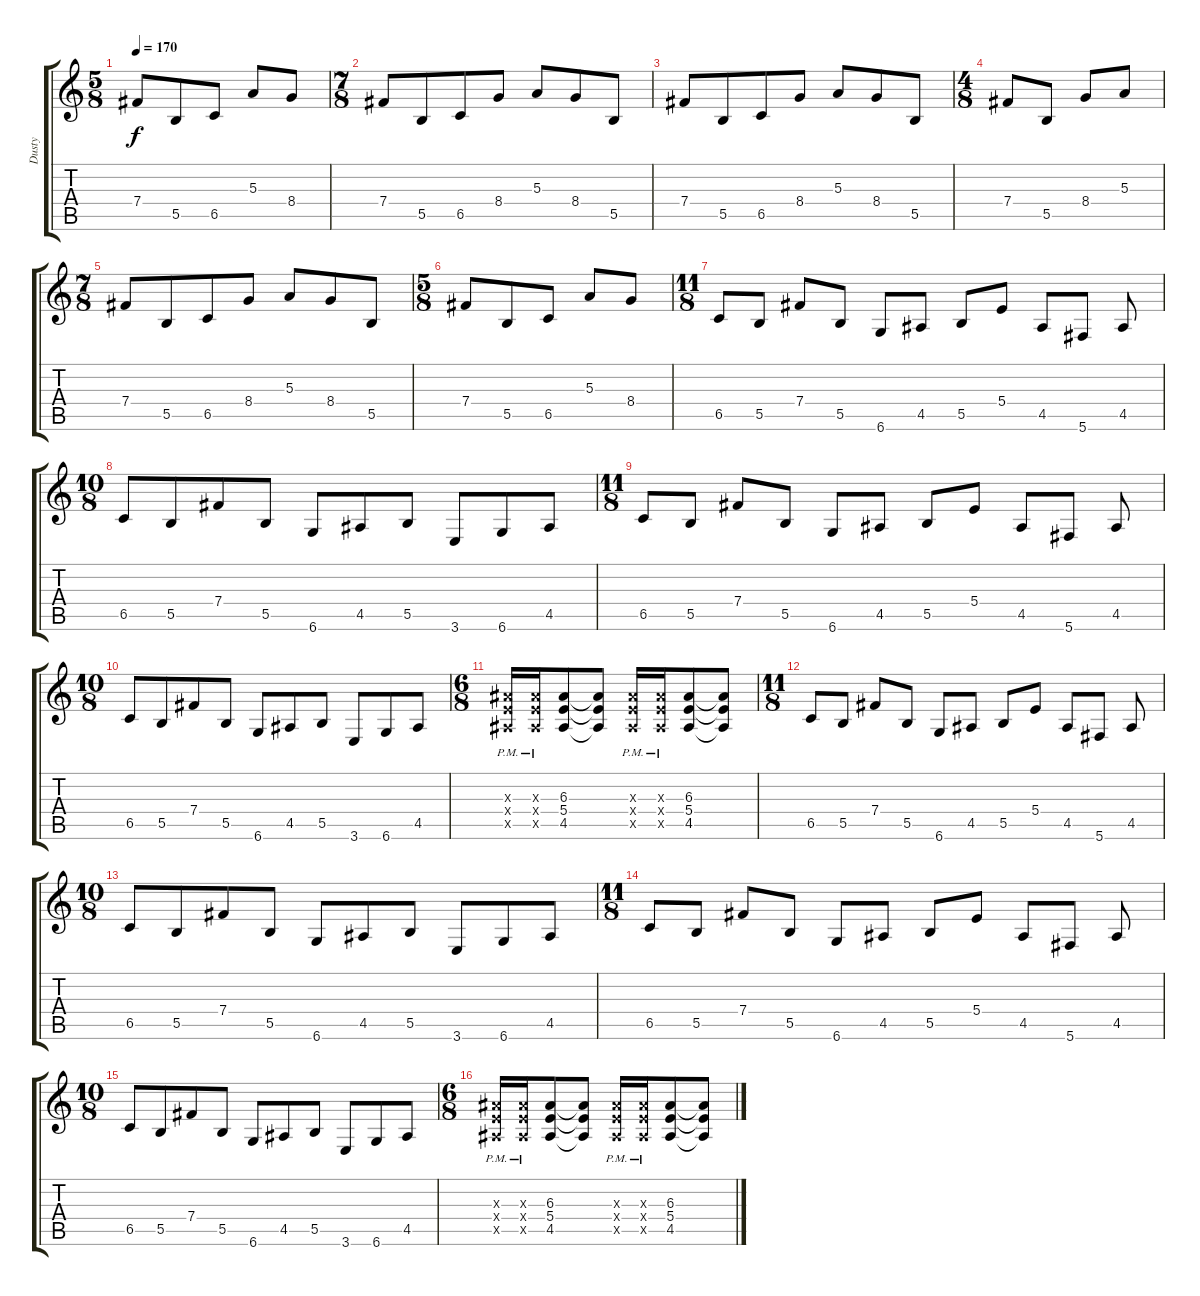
\track ("Dusty" "Dusty") {instrument distortionguitar}
\staff {score tabs}
\tuning (Db4 Ab3 E3 B2 Gb2 Db2) {hide}
\ts (5 8)
\tempo 170
\clef g2
\ks c
7.4.8{dy f} 5.5.8 6.5.8 5.3.8 8.4.8 |
\ts (7 8)
7.4.8 5.5.8 6.5.8 8.4.8 5.3.8 8.4.8 5.5.8 |
7.4.8 5.5.8 6.5.8 8.4.8 5.3.8 8.4.8 5.5.8 |
\ts (4 8)
7.4.8 5.5.8 8.4.8 5.3.8 |
\ts (7 8)
7.4.8 5.5.8 6.5.8 8.4.8 5.3.8 8.4.8 5.5.8 |
\ts (5 8)
7.4.8 5.5.8 6.5.8 5.3.8 8.4.8 |
\ts (11 8)
6.5.8 5.5.8 7.4.8 5.5.8 6.6.8 4.5.8 5.5.8 5.4.8 4.5.8 5.6.8 4.5.8 |
\ts (10 8)
6.5.8 5.5.8 7.4.8 5.5.8 6.6.8 4.5.8 5.5.8 3.6.8 6.6.8 4.5.8 |
\ts (11 8)
6.5.8 5.5.8 7.4.8 5.5.8 6.6.8 4.5.8 5.5.8 5.4.8 4.5.8 5.6.8 4.5.8 |
\ts (10 8)
6.5.8 5.5.8 7.4.8 5.5.8 6.6.8 4.5.8 5.5.8 3.6.8 6.6.8 4.5.8 |
\ts (6 8)
(6.3{pm x} 5.4{pm x} 4.5{pm x}).16 (6.3{pm x} 5.4{pm x} 4.5{pm x}).16 (6.3 5.4 4.5).8 (6.3{t} 5.4{t} 4.5{t}).8 (6.3{pm x} 5.4{pm x} 4.5{pm x}).16 (6.3{pm x} 5.4{pm x} 4.5{pm x}).16 (6.3 5.4 4.5).8 (6.3{t} 5.4{t} 4.5{t}).8 |
\ts (11 8)
6.5.8 5.5.8 7.4.8 5.5.8 6.6.8 4.5.8 5.5.8 5.4.8 4.5.8 5.6.8 4.5.8 |
\ts (10 8)
6.5.8 5.5.8 7.4.8 5.5.8 6.6.8 4.5.8 5.5.8 3.6.8 6.6.8 4.5.8 |
\ts (11 8)
6.5.8 5.5.8 7.4.8 5.5.8 6.6.8 4.5.8 5.5.8 5.4.8 4.5.8 5.6.8 4.5.8 |
\ts (10 8)
6.5.8 5.5.8 7.4.8 5.5.8 6.6.8 4.5.8 5.5.8 3.6.8 6.6.8 4.5.8 |
\ts (6 8)
(6.3{pm x} 5.4{pm x} 4.5{pm x}).16 (6.3{pm x} 5.4{pm x} 4.5{pm x}).16 (6.3 5.4 4.5).8 (6.3{t} 5.4{t} 4.5{t}).8 (6.3{pm x} 5.4{pm x} 4.5{pm x}).16 (6.3{pm x} 5.4{pm x} 4.5{pm x}).16 (6.3 5.4 4.5).8 (6.3{t} 5.4{t} 4.5{t}).8
